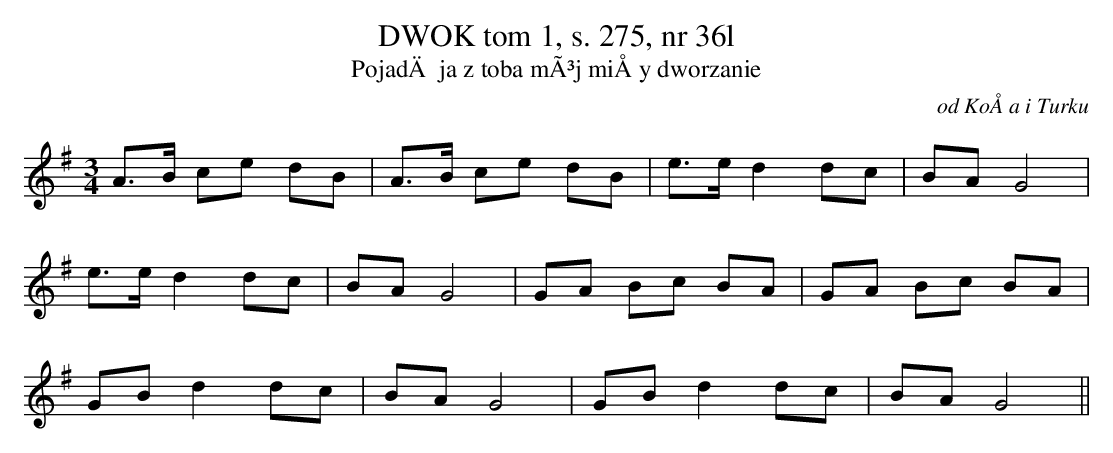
X:1
T:DWOK tom 1, s. 275, nr 36l
T:PojadÄ ja z toba mÃ³j miÅy dworzanie
O:od KoÅa i Turku
M:3/4
L:1/16
K:G
A3B c2e2 d2B2 | A3B c2e2 d2B2 |e3e d4 d2c2 | B2A2G8 |
e3e d4 d2c2 | B2A2G8 |G2A2 B2c2 B2A2 | G2A2 B2c2 B2A2 |
G2B2 d4d2c2 | B2A2G8 |G2B2 d4d2c2 | B2A2G8||
